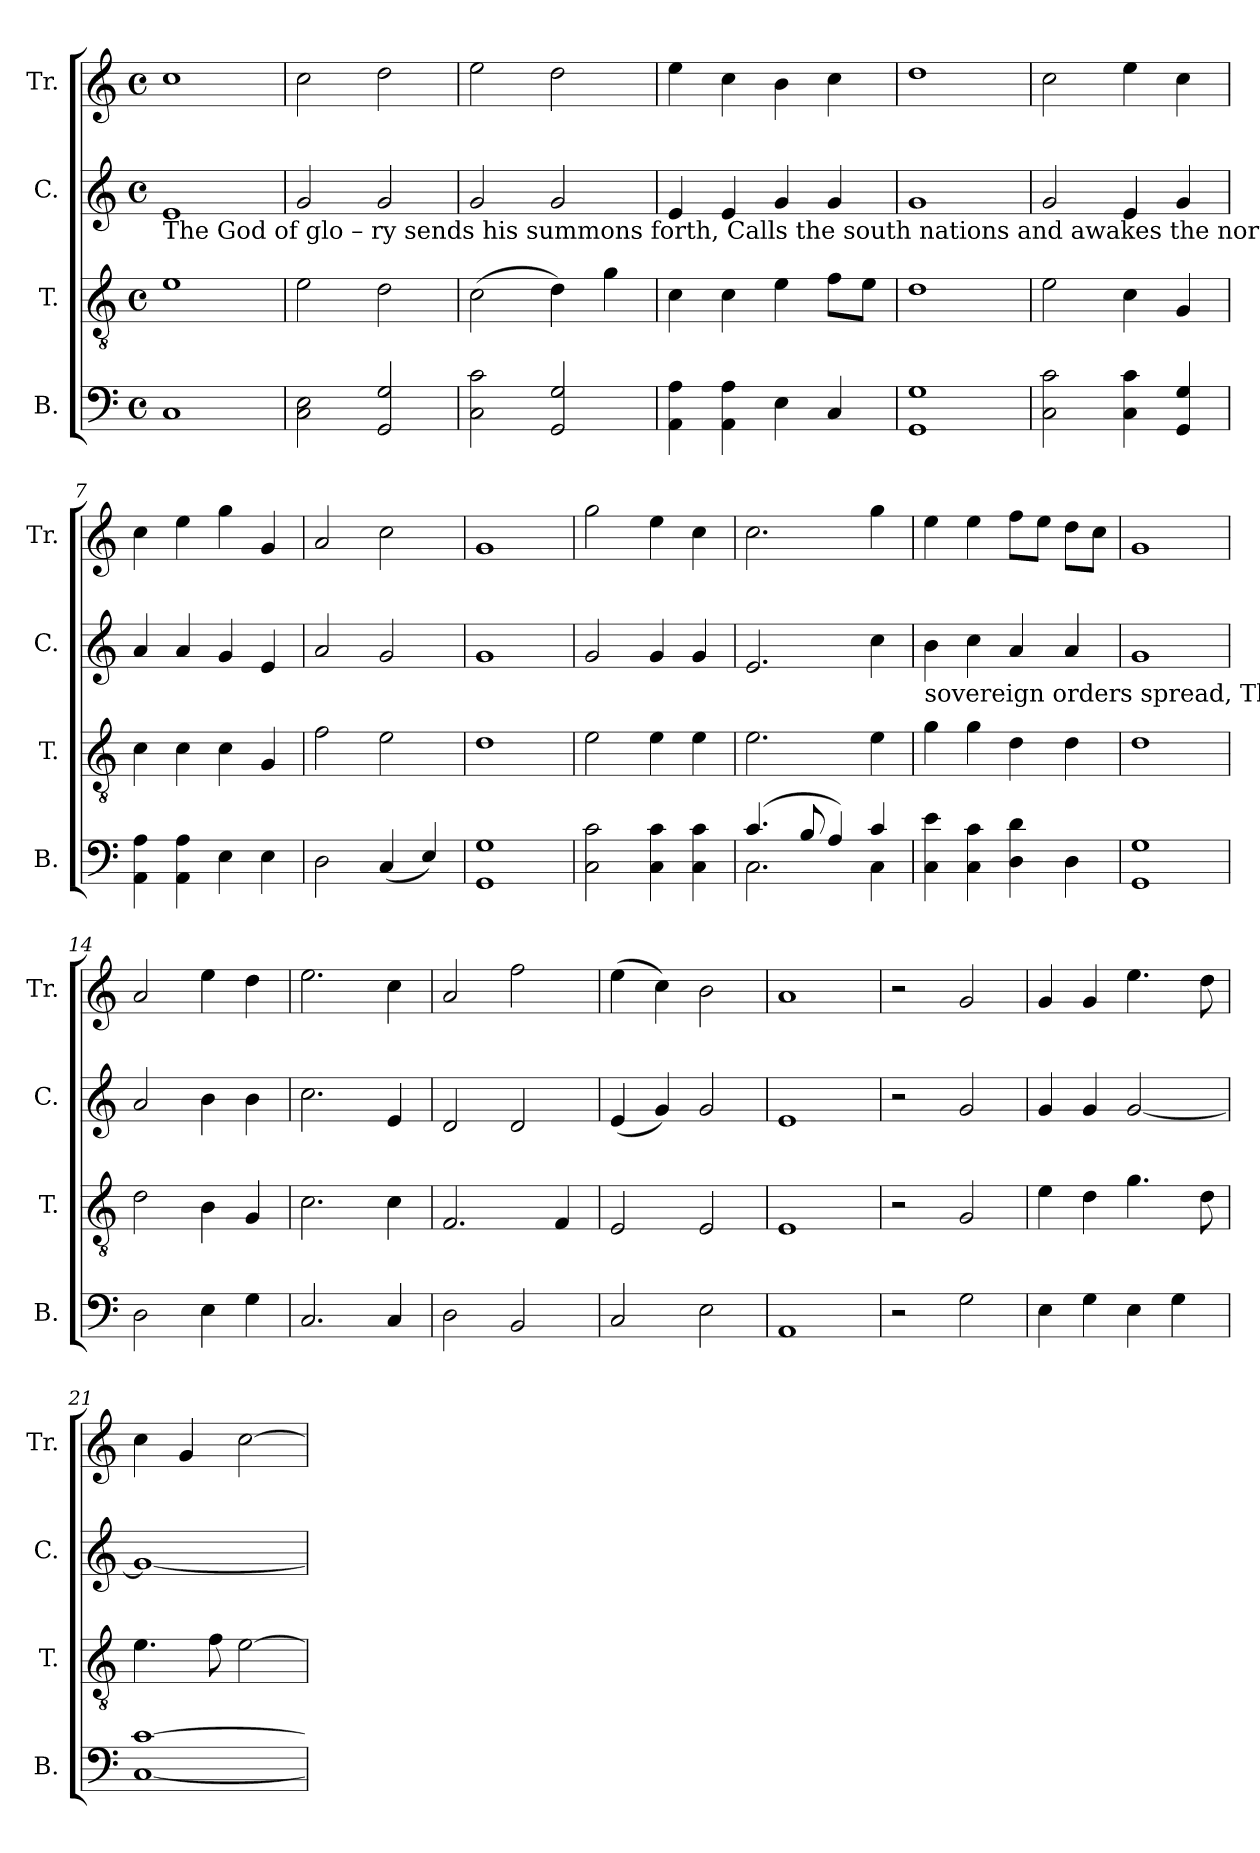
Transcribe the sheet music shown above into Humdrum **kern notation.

**kern	**kern	**kern	**kern
*part4	*part3	*part2	*part1
*staff4	*staff3	*staff2	*staff1
*I"B.	*I"T.	*I"C.	*I"Tr.
*I'B.	*I'T.	*I'C.	*I'Tr.
*clefF4	*clefGv2	*clefG2	*clefG2
*k[]	*k[]	*k[]	*k[]
*M4/4	*M4/4	*M4/4	*M4/4
*met(c)	*met(c)	*met(c)	*met(c)
*MM150	*MM150	*MM150	*MM150
=1	=1	=1	=1
!	!	!LO:TX:b:t=The     God  of     glo – ry    sends his summons  forth,  Calls the south nations and  awakes  the   north;   From east to   west             the	!
1C	1e	1e	1cc
=2	=2	=2	=2
2C\ 2E\	2e\	2g/	2cc\
2GG/ 2G/	2d\	2g/	2dd\
=3	=3	=3	=3
2C\ 2c\	(2c\	2g/	2ee\
2GG/ 2G/	4d\)	2g/	2dd\
.	4g\	.	.
=4	=4	=4	=4
4AA\ 4A\	4c\	4e/	4ee\
4AA\ 4A\	4c\	4e/	4cc\
4E\	4e\	4g/	4b\
4C/	8f\L	4g/	4cc\
.	8e\J	.	.
=5	=5	=5	=5
1GG 1G	1d	1g	1dd
=6	=6	=6	=6
2C\ 2c\	2e\	2g/	2cc\
4C\ 4c\	4c\	4e/	4ee\
4GG/ 4G/	4G/	4g/	4cc\
=7	=7	=7	=7
4AA\ 4A\	4c\	4a/	4cc\
4AA\ 4A\	4c\	4a/	4ee\
4E\	4c\	4g/	4gg\
4E\	4G/	4e/	4g/
=8	=8	=8	=8
2D\	2f\	2a/	2a/
(4C/	2e\	2g/	2cc\
4E/)	.	.	.
=9	=9	=9	=9
1GG 1G	1d	1g	1g
=10	=10	=10	=10
2C\ 2c\	2e\	2g/	2gg\
4C\ 4c\	4e\	4g/	4ee\
4C\ 4c\	4e\	4g/	4cc\
=11	=11	=11	=11
*^	*	*	*
(4.c/	2.C\	2.e\	2.e/	2.cc\
8B/	.	.	.	.
4A/)	.	.	.	.
4c/	4C\	4e\	4cc\	4gg\
!!LO:LB:g=z
=12	=12	=12	=12	=12
!	!	!	!LO:TX:b:t=sovereign  orders      spread,  Through  distant  worlds  and  regions  of the dead&colon;           The trumpet sounds; _____________	!
*v	*v	*	*	*
4C\ 4e\	4g\	4b\	4ee\
4C\ 4c\	4g\	4cc\	4ee\
4D\ 4d\	4d\	4a/	8ff\L
.	.	.	8ee\J
4D\	4d\	4a/	8dd\L
.	.	.	8cc\J
=13	=13	=13	=13
1GG 1G	1d	1g	1g
=14	=14	=14	=14
2D\	2d\	2a/	2a/
4E\	4B\	4b\	4ee\
4G\	4G/	4b\	4dd\
=15	=15	=15	=15
2.C/	2.c\	2.cc\	2.ee\
4C/	4c\	4e/	4cc\
=16	=16	=16	=16
2D\	2.F/	2d/	2a/
2BB/	.	2d/	2ff\
.	4F/	.	.
=17	=17	=17	=17
2C/	2E/	(4e/	(4ee\
.	.	4g/)	4cc\)
2E\	2E/	2g/	2b\
=18	=18	=18	=18
1AA	1E	1e	1a
=19	=19	=19	=19
2r	2r	2r	2r
2G\	2G/	2g/	2g/
=20	=20	=20	=20
4E\	4e\	4g/	4g/
4G\	4d\	4g/	4g/
4E\	4.g\	[2g/	4.ee\
4G\	.	.	.
.	8d\	.	8dd\
=21	=21	=21	=21
[1C [1c	4.e\	1g_	4cc\
.	.	.	4g/
.	8f\	.	.
.	[2e\	.	[2cc\
=	=	=	=
*-	*-	*-	*-
